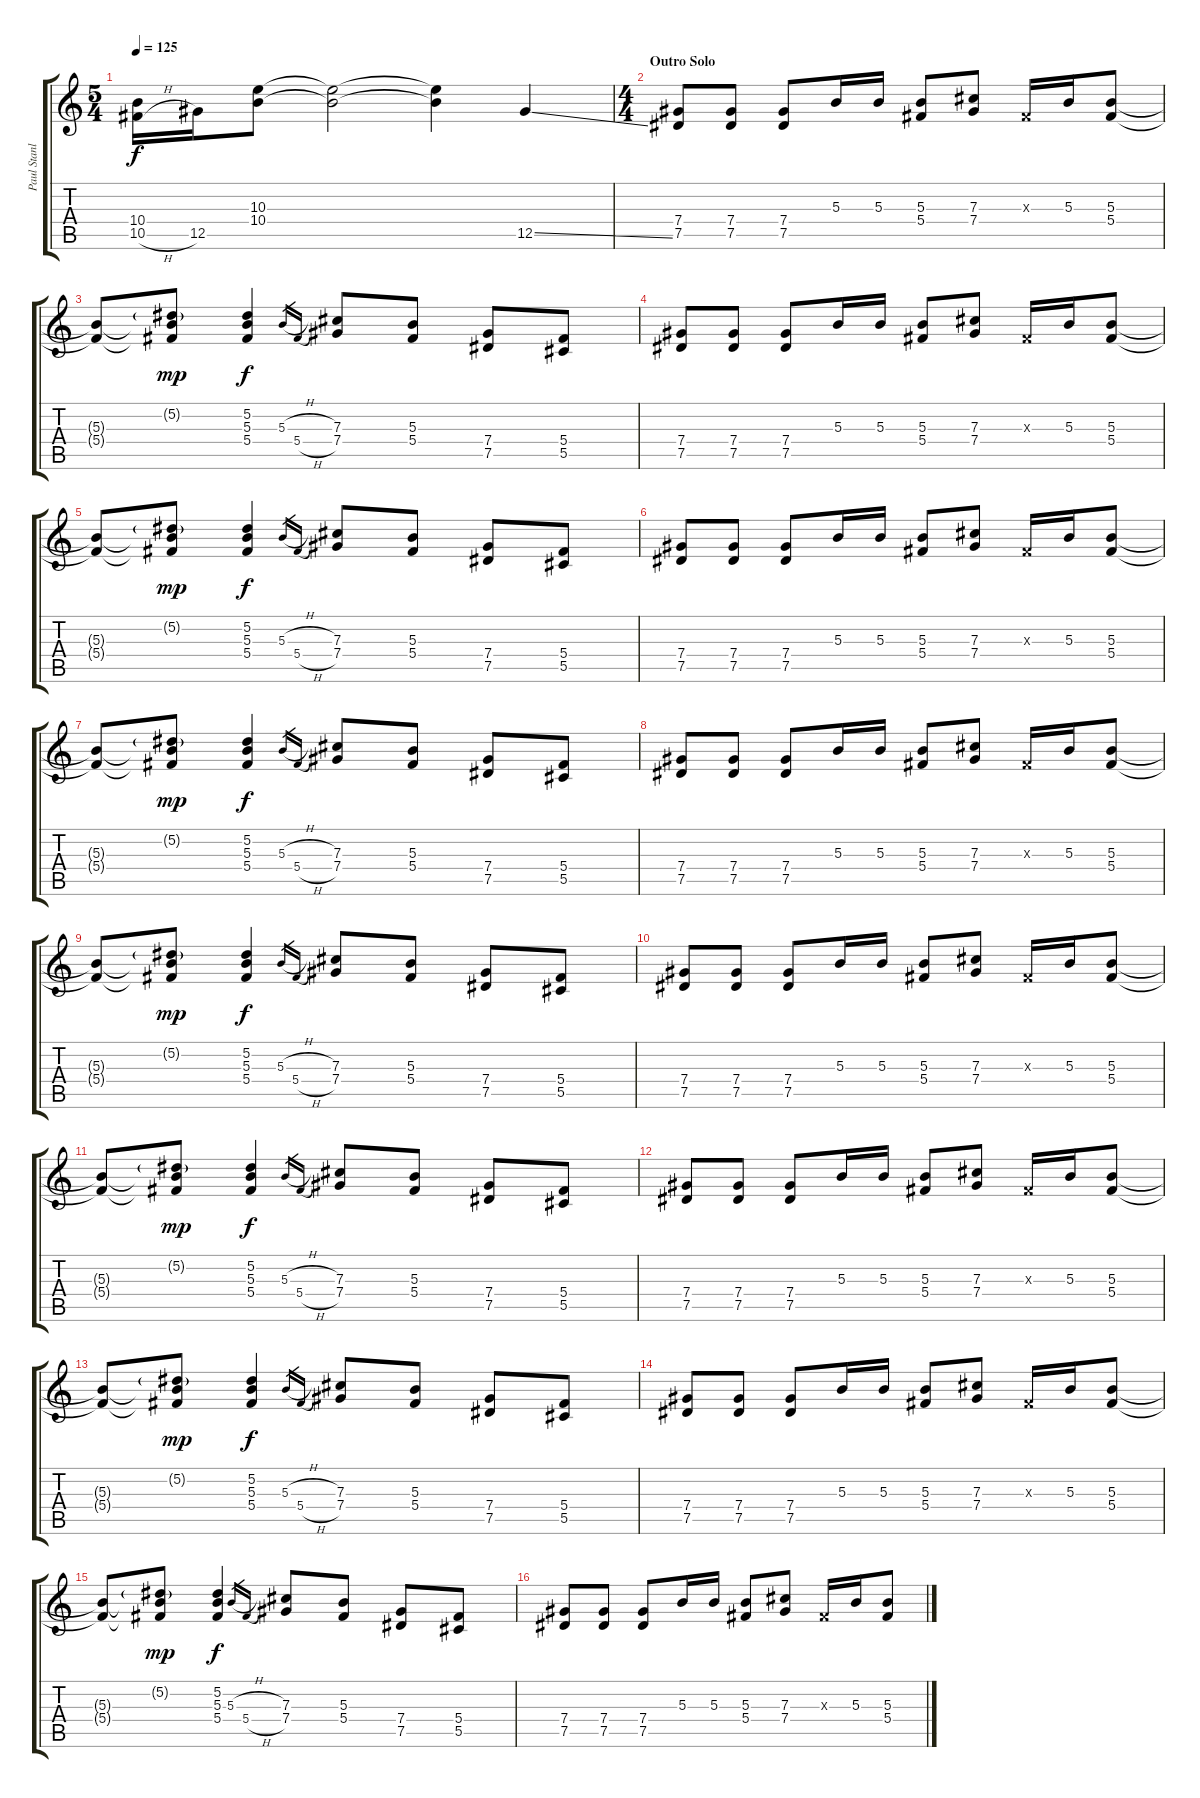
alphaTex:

\track ("Paul Stanley" "Paul Stanl") {instrument distortionguitar}
\staff {score tabs}
\tuning (Eb4 Bb3 Gb3 Db3 Ab2 Eb2) {hide}
\ts (5 4)
\tempo 125
\clef g2
\ks c
(10.4 10.5{h}).16{dy f} 12.5.16 (10.3 10.4).8 (10.3{t} 10.4{t}).2 (10.3{t} 10.4{t}).4 12.5{ss}.4 |
\ts (4 4)
\section ("" "Outro Solo")
(7.4 7.5).8 (7.4 7.5).8 (7.4 7.5).8 5.3.16 5.3.16 (5.3 5.4).8 (7.3 7.4).8 0.3{x}.16 5.3.16 (5.3 5.4).8 |
(5.3{t} 5.4{t}).8 (5.2{g} 5.3{t} 5.4{t}).8{dy mp} (5.2 5.3 5.4).4{dy f} 5.3{h}.16{gr} 5.4{h}.16{gr} (7.3 7.4).8 (5.3 5.4).8 (7.4 7.5).8 (5.4 5.5).8 |
(7.4 7.5).8 (7.4 7.5).8 (7.4 7.5).8 5.3.16 5.3.16 (5.3 5.4).8 (7.3 7.4).8 0.3{x}.16 5.3.16 (5.3 5.4).8 |
(5.3{t} 5.4{t}).8 (5.2{g} 5.3{t} 5.4{t}).8{dy mp} (5.2 5.3 5.4).4{dy f} 5.3{h}.16{gr} 5.4{h}.16{gr} (7.3 7.4).8 (5.3 5.4).8 (7.4 7.5).8 (5.4 5.5).8 |
(7.4 7.5).8 (7.4 7.5).8 (7.4 7.5).8 5.3.16 5.3.16 (5.3 5.4).8 (7.3 7.4).8 0.3{x}.16 5.3.16 (5.3 5.4).8 |
(5.3{t} 5.4{t}).8 (5.2{g} 5.3{t} 5.4{t}).8{dy mp} (5.2 5.3 5.4).4{dy f} 5.3{h}.16{gr} 5.4{h}.16{gr} (7.3 7.4).8 (5.3 5.4).8 (7.4 7.5).8 (5.4 5.5).8 |
(7.4 7.5).8 (7.4 7.5).8 (7.4 7.5).8 5.3.16 5.3.16 (5.3 5.4).8 (7.3 7.4).8 0.3{x}.16 5.3.16 (5.3 5.4).8 |
(5.3{t} 5.4{t}).8 (5.2{g} 5.3{t} 5.4{t}).8{dy mp} (5.2 5.3 5.4).4{dy f} 5.3{h}.16{gr} 5.4{h}.16{gr} (7.3 7.4).8 (5.3 5.4).8 (7.4 7.5).8 (5.4 5.5).8 |
(7.4 7.5).8 (7.4 7.5).8 (7.4 7.5).8 5.3.16 5.3.16 (5.3 5.4).8 (7.3 7.4).8 0.3{x}.16 5.3.16 (5.3 5.4).8 |
(5.3{t} 5.4{t}).8 (5.2{g} 5.3{t} 5.4{t}).8{dy mp} (5.2 5.3 5.4).4{dy f} 5.3{h}.16{gr} 5.4{h}.16{gr} (7.3 7.4).8 (5.3 5.4).8 (7.4 7.5).8 (5.4 5.5).8 |
(7.4 7.5).8 (7.4 7.5).8 (7.4 7.5).8 5.3.16 5.3.16 (5.3 5.4).8 (7.3 7.4).8 0.3{x}.16 5.3.16 (5.3 5.4).8 |
(5.3{t} 5.4{t}).8 (5.2{g} 5.3{t} 5.4{t}).8{dy mp} (5.2 5.3 5.4).4{dy f} 5.3{h}.16{gr} 5.4{h}.16{gr} (7.3 7.4).8 (5.3 5.4).8 (7.4 7.5).8 (5.4 5.5).8 |
(7.4 7.5).8 (7.4 7.5).8 (7.4 7.5).8 5.3.16 5.3.16 (5.3 5.4).8 (7.3 7.4).8 0.3{x}.16 5.3.16 (5.3 5.4).8 |
(5.3{t} 5.4{t}).8 (5.2{g} 5.3{t} 5.4{t}).8{dy mp} (5.2 5.3 5.4).4{dy f} 5.3{h}.16{gr} 5.4{h}.16{gr} (7.3 7.4).8 (5.3 5.4).8 (7.4 7.5).8 (5.4 5.5).8 |
(7.4 7.5).8 (7.4 7.5).8 (7.4 7.5).8 5.3.16 5.3.16 (5.3 5.4).8 (7.3 7.4).8 0.3{x}.16 5.3.16 (5.3 5.4).8
